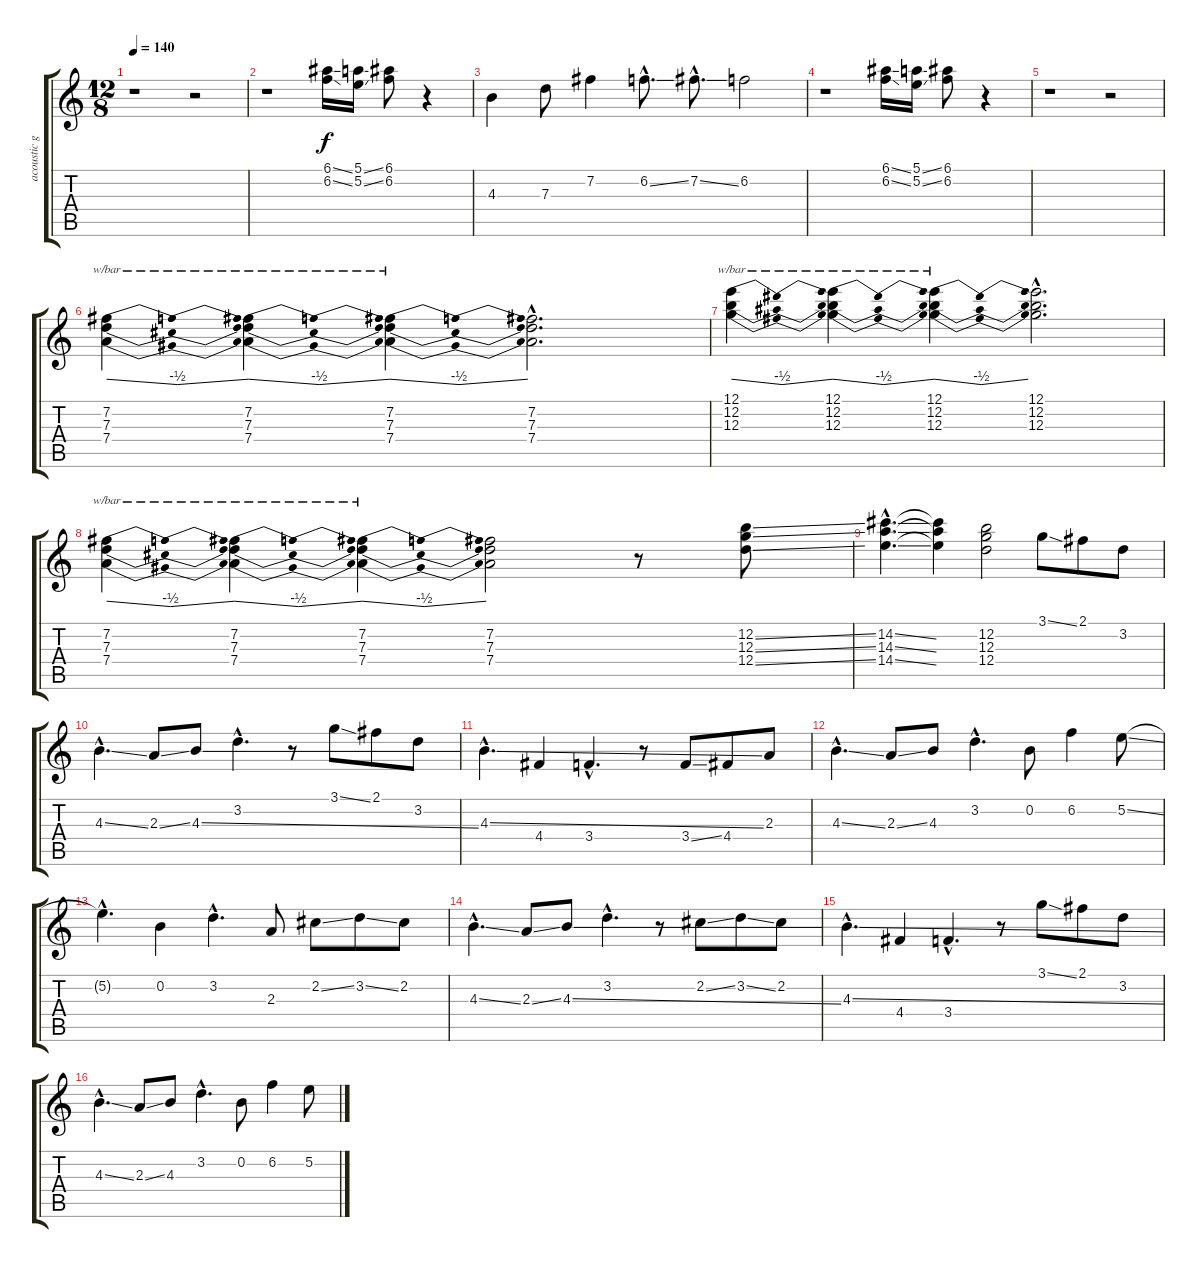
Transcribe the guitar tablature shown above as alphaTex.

\track ("acoustic guitar" "acoustic g") {instrument acousticguitarsteel}
\staff {score tabs}
\tuning (E4 B3 G3 D3 A2 E2) {hide}
\ts (12 8)
\tempo 140
\clef g2
\ks c
r.1{dy f} r.2 |
r.1 (6.1{ss} 6.2{ss}).16 (5.1{ss} 5.2{ss}).16 (6.1 6.2).8 r.4 |
4.3.4 7.3.8 7.2.4 6.2{ss hac}.8{d} 7.2{ss hac}.8{d} 6.2.2 |
r.1 (6.1{ss} 6.2{ss}).16 (5.1{ss} 5.2{ss}).16 (6.1 6.2).8 r.4 |
r.1 r.2 |
(7.2 7.3 7.4).4{tbe (dip default 0 0 30 -2 60 0)} (7.2 7.3 7.4).4{tbe (dip default 0 0 30 -2 60 0)} (7.2 7.3 7.4).4{tbe (dip default 0 0 30 -2 60 0)} (7.2{hac} 7.3{hac} 7.4{hac}).2{d} |
(12.1 12.2 12.3).4{tbe (dip default 0 0 30 -2 60 0)} (12.1 12.2 12.3).4{tbe (dip default 0 0 30 -2 60 0)} (12.1 12.2 12.3).4{tbe (dip default 0 0 30 -2 60 0)} (12.1{hac} 12.2{hac} 12.3{hac}).2{d} |
(7.2 7.3 7.4).4{tbe (dip default 0 0 30 -2 60 0)} (7.2 7.3 7.4).4{tbe (dip default 0 0 30 -2 60 0)} (7.2 7.3 7.4).4{tbe (dip default 0 0 30 -2 60 0)} (7.2 7.3 7.4).2 r.8 (12.2{ss} 12.3{ss} 12.4{ss}).8 |
(14.2{ss hac} 14.3{ss hac} 14.4{ss hac}).4{d} (14.2{t} 14.3{t} 14.4{t}).4 (12.2 12.3 12.4).2 3.1{ss}.8 2.1.8 3.2.8 |
4.3{ss hac}.4{d} 2.3{ss}.8 4.3{ss}.8 3.2{hac}.4{d} r.8 3.1{ss}.8 2.1.8 3.2.8 |
4.3{ss hac}.4{d} 4.4.4 3.4{hac}.4{d} r.8 3.4{ss}.8 4.4.8 2.3.8 |
4.3{ss hac}.4{d} 2.3{ss}.8 4.3.8 3.2{hac}.4{d} 0.2.8 6.2.4 5.2{ss}.8 |
5.2{hac t}.4{d} 0.2.4 3.2{hac}.4{d} 2.3.8 2.2{ss}.8 3.2{ss}.8 2.2.8 |
4.3{ss hac}.4{d} 2.3{ss}.8 4.3{ss}.8 3.2{hac}.4{d} r.8 2.2{ss}.8 3.2{ss}.8 2.2.8 |
4.3{ss hac}.4{d} 4.4.4 3.4{hac}.4{d} r.8 3.1{ss}.8 2.1.8 3.2.8 |
4.3{ss hac}.4{d} 2.3{ss}.8 4.3.8 3.2{hac}.4{d} 0.2.8 6.2.4 5.2{ss}.8
